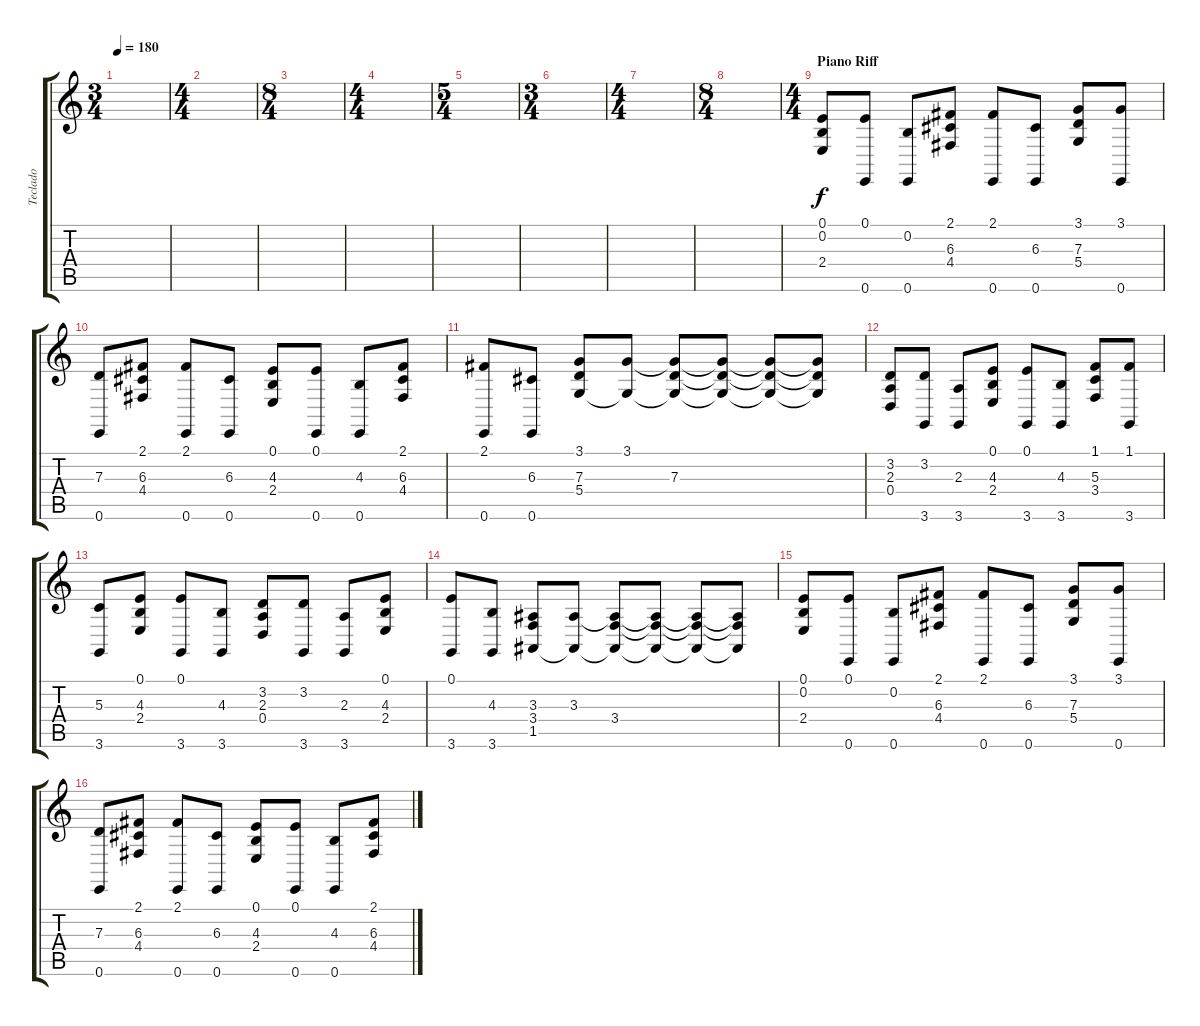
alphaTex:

\track ("Teclado" "Teclado") {instrument stringensemble1}
\staff {score tabs}
\tuning (E4 B3 G3 D3 A2 E2) {hide}
\ts (3 4)
\tempo 180
\clef g2
\ks c
|
\ts (4 4)
|
\ts (8 4)
|
\ts (4 4)
|
\ts (5 4)
|
\ts (3 4)
|
\ts (4 4)
|
\ts (8 4)
|
\ts (4 4)
\section ("" "Piano Riff")
(0.1 0.2 2.4).8{volume 16} (0.1 0.6).8 (0.2 0.6).8 (2.1 6.3 4.4).8 (2.1 0.6).8 (6.3 0.6).8 (3.1 7.3 5.4).8 (3.1 0.6).8 |
(7.3 0.6).8 (2.1 6.3 4.4).8 (2.1 0.6).8 (6.3 0.6).8 (0.1 4.3 2.4).8 (0.1 0.6).8 (4.3 0.6).8 (2.1 6.3 4.4).8 |
(2.1 0.6).8 (6.3 0.6).8 (3.1 7.3 5.4).8 (3.1 5.4{t}).8 (3.1{t} 7.3 5.4{t}).8 (3.1{t} 7.3{t} 5.4{t}).8 (3.1{t} 7.3{t} 5.4{t}).8 (3.1{t} 7.3{t} 5.4{t}).8 |
(3.2 2.3 0.4).8 (3.2 3.6).8 (2.3 3.6).8 (0.1 4.3 2.4).8 (0.1 3.6).8 (4.3 3.6).8 (1.1 5.3 3.4).8 (1.1 3.6).8 |
(5.3 3.6).8 (0.1 4.3 2.4).8 (0.1 3.6).8 (4.3 3.6).8 (3.2 2.3 0.4).8 (3.2 3.6).8 (2.3 3.6).8 (0.1 4.3 2.4).8 |
(0.1 3.6).8 (4.3 3.6).8 (3.3 3.4 1.5).8 (3.3 1.5{t}).8 (3.3{t} 3.4 1.5{t}).8 (3.3{t} 3.4{t} 1.5{t}).8 (3.3{t} 3.4{t} 1.5{t}).8 (3.3{t} 3.4{t} 1.5{t}).8 |
(0.1 0.2 2.4).8 (0.1 0.6).8 (0.2 0.6).8 (2.1 6.3 4.4).8 (2.1 0.6).8 (6.3 0.6).8 (3.1 7.3 5.4).8 (3.1 0.6).8 |
(7.3 0.6).8 (2.1 6.3 4.4).8 (2.1 0.6).8 (6.3 0.6).8 (0.1 4.3 2.4).8 (0.1 0.6).8 (4.3 0.6).8 (2.1 6.3 4.4).8
